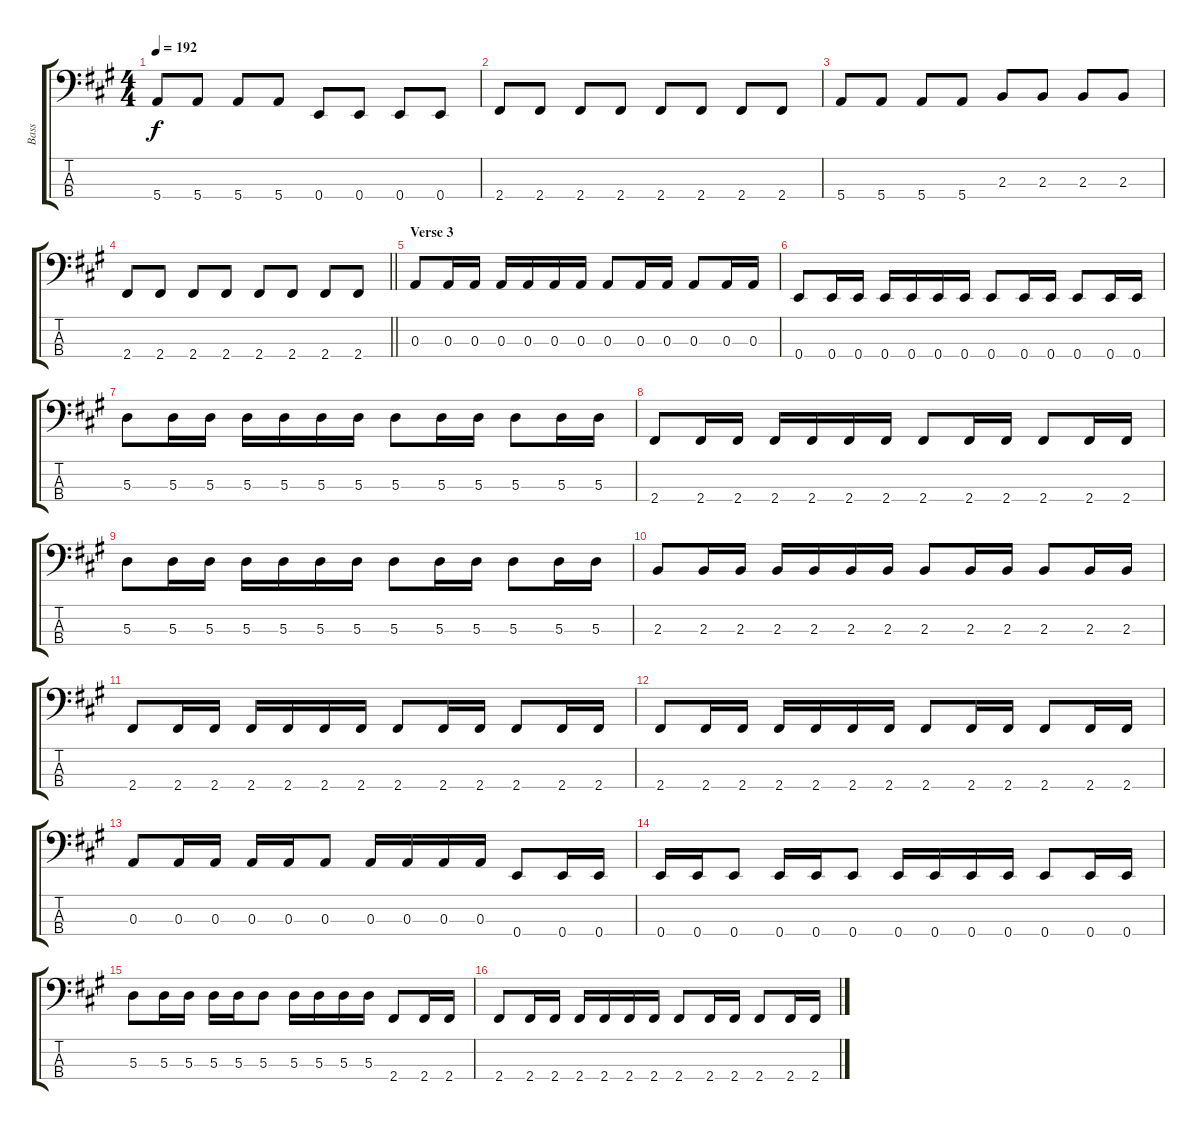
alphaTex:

\track ("Bass" "Bass") {instrument electricbasspick}
\staff {score tabs}
\tuning (G2 D2 A1 E1) {hide}
\ts (4 4)
\tempo 192
\clef f4
\ks f#minor
5.4.8{dy f} 5.4.8 5.4.8 5.4.8 0.4.8 0.4.8 0.4.8 0.4.8 |
2.4.8 2.4.8 2.4.8 2.4.8 2.4.8 2.4.8 2.4.8 2.4.8 |
5.4.8 5.4.8 5.4.8 5.4.8 2.3.8 2.3.8 2.3.8 2.3.8 |
\barLineRight lightlight
2.4.8 2.4.8 2.4.8 2.4.8 2.4.8 2.4.8 2.4.8 2.4.8 |
\section ("" "Verse 3")
0.3.8 0.3.16 0.3.16 0.3.16 0.3.16 0.3.16 0.3.16 0.3.8 0.3.16 0.3.16 0.3.8 0.3.16 0.3.16 |
0.4.8 0.4.16 0.4.16 0.4.16 0.4.16 0.4.16 0.4.16 0.4.8 0.4.16 0.4.16 0.4.8 0.4.16 0.4.16 |
5.3.8 5.3.16 5.3.16 5.3.16 5.3.16 5.3.16 5.3.16 5.3.8 5.3.16 5.3.16 5.3.8 5.3.16 5.3.16 |
2.4.8 2.4.16 2.4.16 2.4.16 2.4.16 2.4.16 2.4.16 2.4.8 2.4.16 2.4.16 2.4.8 2.4.16 2.4.16 |
5.3.8 5.3.16 5.3.16 5.3.16 5.3.16 5.3.16 5.3.16 5.3.8 5.3.16 5.3.16 5.3.8 5.3.16 5.3.16 |
2.3.8 2.3.16 2.3.16 2.3.16 2.3.16 2.3.16 2.3.16 2.3.8 2.3.16 2.3.16 2.3.8 2.3.16 2.3.16 |
2.4.8 2.4.16 2.4.16 2.4.16 2.4.16 2.4.16 2.4.16 2.4.8 2.4.16 2.4.16 2.4.8 2.4.16 2.4.16 |
2.4.8 2.4.16 2.4.16 2.4.16 2.4.16 2.4.16 2.4.16 2.4.8 2.4.16 2.4.16 2.4.8 2.4.16 2.4.16 |
0.3.8 0.3.16 0.3.16 0.3.16 0.3.16 0.3.8 0.3.16 0.3.16 0.3.16 0.3.16 0.4.8 0.4.16 0.4.16 |
0.4.16 0.4.16 0.4.8 0.4.16 0.4.16 0.4.8 0.4.16 0.4.16 0.4.16 0.4.16 0.4.8 0.4.16 0.4.16 |
5.3.8 5.3.16 5.3.16 5.3.16 5.3.16 5.3.8 5.3.16 5.3.16 5.3.16 5.3.16 2.4.8 2.4.16 2.4.16 |
2.4.8 2.4.16 2.4.16 2.4.16 2.4.16 2.4.16 2.4.16 2.4.8 2.4.16 2.4.16 2.4.8 2.4.16 2.4.16
